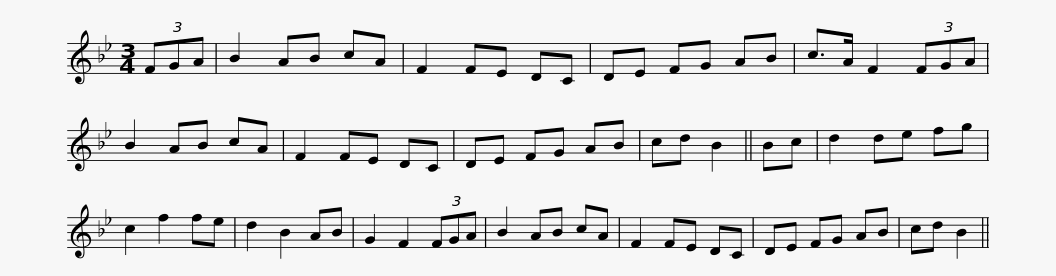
X:1
L:1/8
M:3/4
I:linebreak $
K:Bb
V:1 treble
V:1
 (3FGA | B2 AB cA | F2 FE DC | DE FG AB | c>A F2 (3FGA | %5
 B2 AB cA | F2 FE DC | DE FG AB |$ cd B2 || Bc | %10
 d2 de fg | c2 f2 fe | d2 B2 AB | G2 F2 (3FGA | B2 AB cA | %15
 F2 FE DC | DE FG AB | cd B2 || %18
